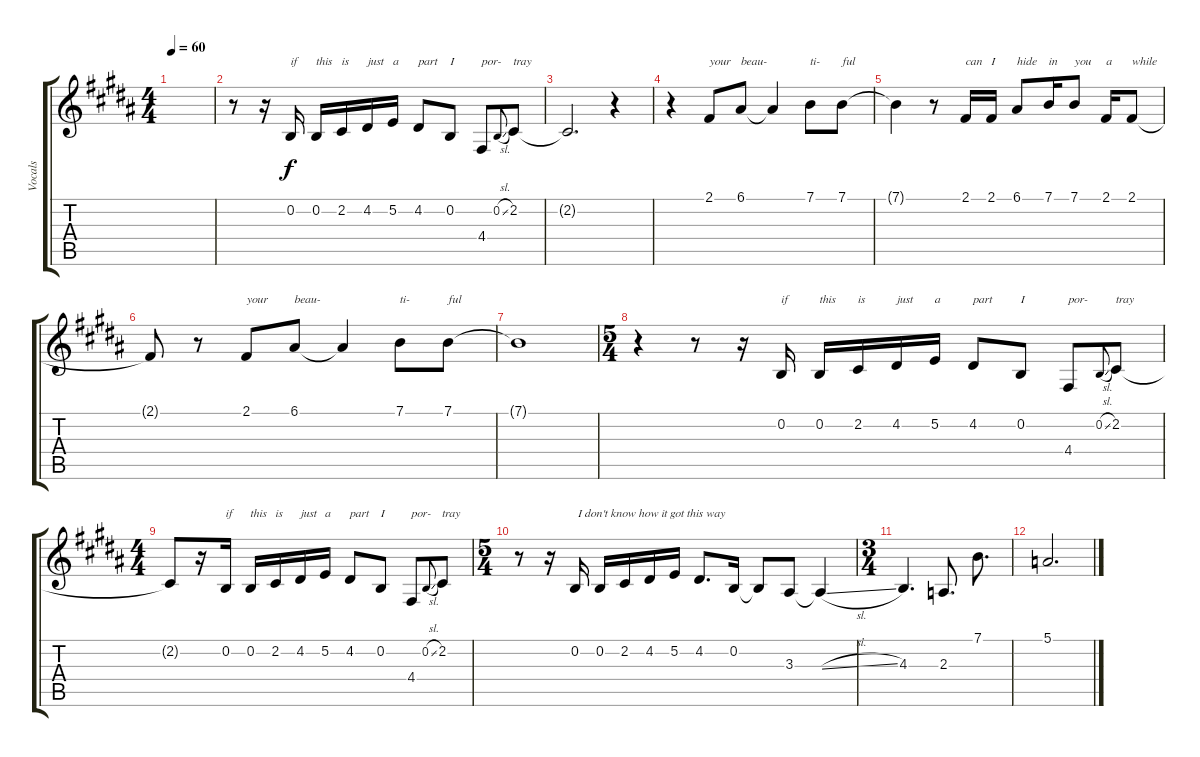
\track ("Vocals" "Vocals") {instrument choiraahs}
\staff {score tabs}
\tuning (E4 B3 G3 D3 A2 E2) {hide}
\ts (4 4)
\tempo 60
\clef g2
\ks b
|
r.8{volume 16} r.16 0.2.16{txt "if"} 0.2.16{txt "this"} 2.2.16{txt "is"} 4.2.16{txt "just"} 5.2.16{txt "a"} 4.2.8{txt "part"} 0.2.8{txt "I"} 4.4.8{txt "por-"} 0.2{sl}.8{gr onbeat} 2.2.8{txt "tray"} |
2.2{t}.2{d} r.4 |
r.4 2.1.8{txt "your"} 6.1.8{txt "beau-"} 6.1{t}.4 7.1.8{txt "ti-"} 7.1.8{txt "ful"} |
7.1{t}.4 r.8 2.1.16{txt "can"} 2.1.16{txt "I"} 6.1.8{txt "hide"} 7.1.16{txt "in"} 7.1.8{txt "you"} 2.1.16{txt "a"} 2.1.8{txt "while"} |
2.1{t}.8 r.8 2.1.8{txt "your"} 6.1.8{txt "beau-"} 6.1{t}.4 7.1.8{txt "ti-"} 7.1.8{txt "ful"} |
7.1{t}.1 |
\ts (5 4)
r.4 r.8 r.16 0.2.16{txt "if"} 0.2.16{txt "this"} 2.2.16{txt "is"} 4.2.16{txt "just"} 5.2.16{txt "a"} 4.2.8{txt "part"} 0.2.8{txt "I"} 4.4.8{txt "por-"} 0.2{sl}.8{gr onbeat} 2.2.8{txt "tray"} |
\ts (4 4)
2.2{t}.8 r.16 0.2.16{txt "if"} 0.2.16{txt "this"} 2.2.16{txt "is"} 4.2.16{txt "just"} 5.2.16{txt "a"} 4.2.8{txt "part"} 0.2.8{txt "I"} 4.4.8{txt "por-"} 0.2{sl}.8{gr onbeat} 2.2.8{txt "tray"} |
\ts (5 4)
r.8 r.16 0.2.16{txt " I don't know how it got this way"} 0.2.16 2.2.16 4.2.16 5.2.16 4.2.8{d} 0.2.16 0.2{t}.8 3.3.8 3.3{sl t}.4 |
\ts (3 4)
4.3.4{d} 2.3.8{d} 7.1.8{d} |
5.1.2{d}
